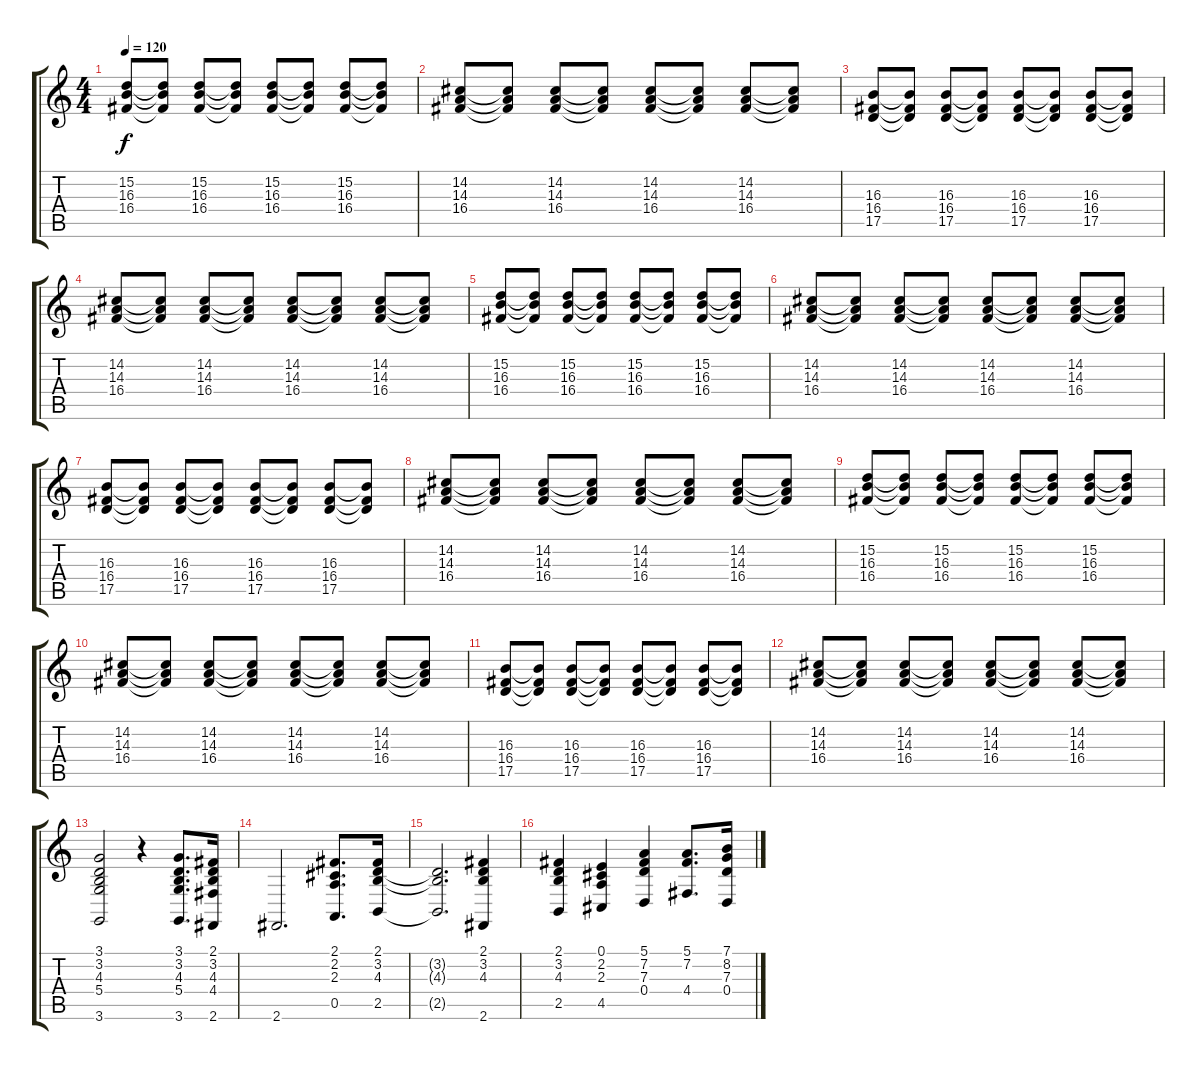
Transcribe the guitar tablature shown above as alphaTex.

\track "" {instrument acousticgrandpiano}
\staff {score tabs}
\tuning (E4 B3 G3 D3 A2 E2) {hide}
\ts (4 4)
\tempo 120
\clef g2
\ks c
(15.2 16.3 16.4).8{dy f} (15.2{t} 16.3{t} 16.4{t}).8 (15.2 16.3 16.4).8 (15.2{t} 16.3{t} 16.4{t}).8 (15.2 16.3 16.4).8 (15.2{t} 16.3{t} 16.4{t}).8 (15.2 16.3 16.4).8 (15.2{t} 16.3{t} 16.4{t}).8 |
(14.2 14.3 16.4).8 (14.2{t} 14.3{t} 16.4{t}).8 (14.2 14.3 16.4).8 (14.2{t} 14.3{t} 16.4{t}).8 (14.2 14.3 16.4).8 (14.2{t} 14.3{t} 16.4{t}).8 (14.2 14.3 16.4).8 (14.2{t} 14.3{t} 16.4{t}).8 |
(16.3 16.4 17.5).8 (16.3{t} 16.4{t} 17.5{t}).8 (16.3 16.4 17.5).8 (16.3{t} 16.4{t} 17.5{t}).8 (16.3 16.4 17.5).8 (16.3{t} 16.4{t} 17.5{t}).8 (16.3 16.4 17.5).8 (16.3{t} 16.4{t} 17.5{t}).8 |
(14.2 14.3 16.4).8 (14.2{t} 14.3{t} 16.4{t}).8 (14.2 14.3 16.4).8 (14.2{t} 14.3{t} 16.4{t}).8 (14.2 14.3 16.4).8 (14.2{t} 14.3{t} 16.4{t}).8 (14.2 14.3 16.4).8 (14.2{t} 14.3{t} 16.4{t}).8 |
(15.2 16.3 16.4).8 (15.2{t} 16.3{t} 16.4{t}).8 (15.2 16.3 16.4).8 (15.2{t} 16.3{t} 16.4{t}).8 (15.2 16.3 16.4).8 (15.2{t} 16.3{t} 16.4{t}).8 (15.2 16.3 16.4).8 (15.2{t} 16.3{t} 16.4{t}).8 |
(14.2 14.3 16.4).8 (14.2{t} 14.3{t} 16.4{t}).8 (14.2 14.3 16.4).8 (14.2{t} 14.3{t} 16.4{t}).8 (14.2 14.3 16.4).8 (14.2{t} 14.3{t} 16.4{t}).8 (14.2 14.3 16.4).8 (14.2{t} 14.3{t} 16.4{t}).8 |
(16.3 16.4 17.5).8 (16.3{t} 16.4{t} 17.5{t}).8 (16.3 16.4 17.5).8 (16.3{t} 16.4{t} 17.5{t}).8 (16.3 16.4 17.5).8 (16.3{t} 16.4{t} 17.5{t}).8 (16.3 16.4 17.5).8 (16.3{t} 16.4{t} 17.5{t}).8 |
(14.2 14.3 16.4).8 (14.2{t} 14.3{t} 16.4{t}).8 (14.2 14.3 16.4).8 (14.2{t} 14.3{t} 16.4{t}).8 (14.2 14.3 16.4).8 (14.2{t} 14.3{t} 16.4{t}).8 (14.2 14.3 16.4).8 (14.2{t} 14.3{t} 16.4{t}).8 |
(15.2 16.3 16.4).8 (15.2{t} 16.3{t} 16.4{t}).8 (15.2 16.3 16.4).8 (15.2{t} 16.3{t} 16.4{t}).8 (15.2 16.3 16.4).8 (15.2{t} 16.3{t} 16.4{t}).8 (15.2 16.3 16.4).8 (15.2{t} 16.3{t} 16.4{t}).8 |
(14.2 14.3 16.4).8 (14.2{t} 14.3{t} 16.4{t}).8 (14.2 14.3 16.4).8 (14.2{t} 14.3{t} 16.4{t}).8 (14.2 14.3 16.4).8 (14.2{t} 14.3{t} 16.4{t}).8 (14.2 14.3 16.4).8 (14.2{t} 14.3{t} 16.4{t}).8 |
(16.3 16.4 17.5).8 (16.3{t} 16.4{t} 17.5{t}).8 (16.3 16.4 17.5).8 (16.3{t} 16.4{t} 17.5{t}).8 (16.3 16.4 17.5).8 (16.3{t} 16.4{t} 17.5{t}).8 (16.3 16.4 17.5).8 (16.3{t} 16.4{t} 17.5{t}).8 |
(14.2 14.3 16.4).8 (14.2{t} 14.3{t} 16.4{t}).8 (14.2 14.3 16.4).8 (14.2{t} 14.3{t} 16.4{t}).8 (14.2 14.3 16.4).8 (14.2{t} 14.3{t} 16.4{t}).8 (14.2 14.3 16.4).8 (14.2{t} 14.3{t} 16.4{t}).8 |
(3.1 3.2 4.3 5.4 3.6).2 r.4 (3.1 3.2 4.3 5.4 3.6).8{d} (2.1 3.2 4.3 4.4 2.6).16 |
2.6.2{d} (2.1 2.2 2.3 0.5).8{d} (2.1 3.2 4.3 2.5).16 |
(3.2{t} 4.3{t} 2.5{t}).2{d} (2.1 3.2 4.3 2.6).4 |
(2.1 3.2 4.3 2.5).4 (0.1 2.2 2.3 4.5).4 (5.1 7.2 7.3 0.4).4 (5.1 7.2 4.4).8{d} (7.1 8.2 7.3 0.4).16
